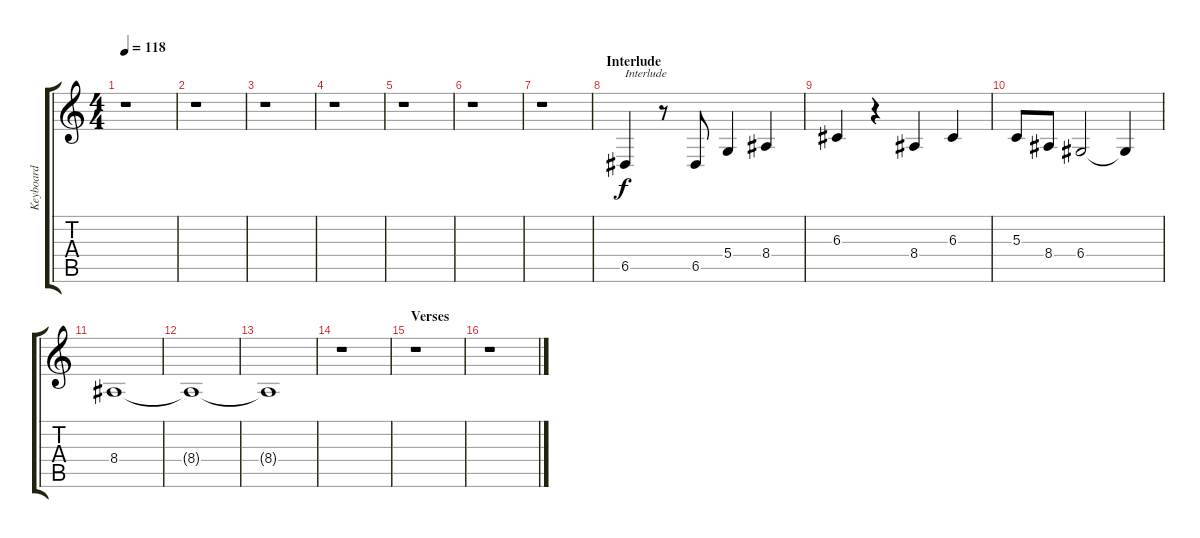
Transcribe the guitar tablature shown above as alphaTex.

\track ("Keyboard" "Keyboard") {instrument brasssection}
\staff {score tabs}
\tuning (E4 B3 G3 D3 A2 E2) {hide}
\ts (4 4)
\tempo 118
\clef g2
\ks c
r.1{dy f} |
r.1 |
r.1 |
r.1 |
r.1 |
r.1 |
r.1 |
\section ("" "Interlude")
6.5.4{txt "Interlude" volume 10} r.8 6.5.8 5.4.4 8.4.4 |
6.3.4 r.4 8.4.4 6.3.4 |
5.3.8 8.4.8 6.4.2 6.4{t}.4 |
8.4.1{volume 3} |
8.4{t}.1 |
8.4{t}.1 |
r.1 |
\section ("" "Verses")
r.1 |
r.1
